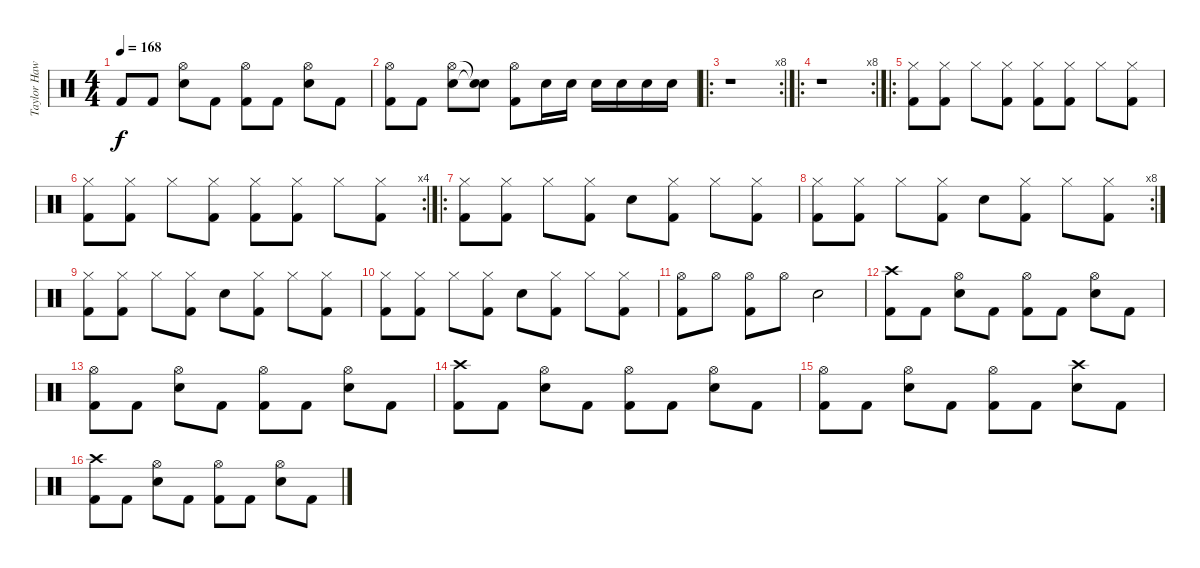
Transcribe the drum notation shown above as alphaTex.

\track ("Taylor Hawkins" "Taylor Haw") {instrument percussion}
\staff {score}
\articulation defaults
\ts (4 4)
\tempo 168
\clef neutral
\ks c "Kick (hit) 2".8{dy f} "Kick (hit) 2".8
("Hi-Hat (open)" "Snare (hit) 2").8 "Kick (hit) 2".8 ("Hi-Hat (open)" "Kick (hit) 2").8 "Kick (hit) 2".8 ("Hi-Hat (open)" "Snare (hit) 2").8 "Kick (hit) 2".8 |
("Hi-Hat (open)" "Kick (hit) 2").8 "Kick (hit) 2".8 ("Hi-Hat (open)" "Snare (hit) 2").8 ("Snare (hit)"{t} "Snare (hit)"{t}).8 ("Hi-Hat (open)" "Kick (hit) 2").8 "Snare (hit) 2".16 "Snare (hit) 2".16 "Snare (hit) 2".16 "Snare (hit) 2".16 "Snare (hit) 2".16 "Snare (hit) 2".16 |
\ro
\rc 8
r.1 |
\ro
\rc 8
r.1 |
\ro
("Hi-Hat (closed)" "Kick (hit) 2").8 ("Hi-Hat (closed)" "Kick (hit) 2").8 "Hi-Hat (closed)".8 ("Hi-Hat (closed)" "Kick (hit) 2").8 ("Hi-Hat (closed)" "Kick (hit) 2").8 ("Hi-Hat (closed)" "Kick (hit) 2").8 "Hi-Hat (closed)".8 ("Hi-Hat (closed)" "Kick (hit) 2").8 |
\rc 4
("Hi-Hat (closed)" "Kick (hit) 2").8 ("Hi-Hat (closed)" "Kick (hit) 2").8 "Hi-Hat (closed)".8 ("Hi-Hat (closed)" "Kick (hit) 2").8 ("Hi-Hat (closed)" "Kick (hit) 2").8 ("Hi-Hat (closed)" "Kick (hit) 2").8 "Hi-Hat (closed)".8 ("Hi-Hat (closed)" "Kick (hit) 2").8 |
\ro
("Hi-Hat (closed)" "Kick (hit) 2").8 ("Hi-Hat (closed)" "Kick (hit) 2").8 "Hi-Hat (closed)".8 ("Hi-Hat (closed)" "Kick (hit) 2").8 "Snare (hit) 2".8 ("Hi-Hat (closed)" "Kick (hit) 2").8 "Hi-Hat (closed)".8 ("Hi-Hat (closed)" "Kick (hit) 2").8 |
\rc 8
("Hi-Hat (closed)" "Kick (hit) 2").8 ("Hi-Hat (closed)" "Kick (hit) 2").8 "Hi-Hat (closed)".8 ("Hi-Hat (closed)" "Kick (hit) 2").8 "Snare (hit) 2".8 ("Hi-Hat (closed)" "Kick (hit) 2").8 "Hi-Hat (closed)".8 ("Hi-Hat (closed)" "Kick (hit) 2").8 |
("Hi-Hat (closed)" "Kick (hit) 2").8 ("Hi-Hat (closed)" "Kick (hit) 2").8 "Hi-Hat (closed)".8 ("Hi-Hat (closed)" "Kick (hit) 2").8 "Snare (hit) 2".8 ("Hi-Hat (closed)" "Kick (hit) 2").8 "Hi-Hat (closed)".8 ("Hi-Hat (closed)" "Kick (hit) 2").8 |
("Hi-Hat (closed)" "Kick (hit) 2").8 ("Hi-Hat (closed)" "Kick (hit) 2").8 "Hi-Hat (closed)".8 ("Hi-Hat (closed)" "Kick (hit) 2").8 "Snare (hit) 2".8 ("Hi-Hat (closed)" "Kick (hit) 2").8 "Hi-Hat (closed)".8 ("Hi-Hat (closed)" "Kick (hit) 2").8 |
("Hi-Hat (open)" "Kick (hit) 2").8 "Hi-Hat (open)".8 ("Hi-Hat (open)" "Kick (hit) 2").8 "Hi-Hat (open)".8 "Snare (hit) 2".2 |
("Crash high (hit)" "Kick (hit) 2").8 "Kick (hit) 2".8 ("Hi-Hat (open)" "Snare (hit) 2").8 "Kick (hit) 2".8 ("Hi-Hat (open)" "Kick (hit) 2").8 "Kick (hit) 2".8 ("Hi-Hat (open)" "Snare (hit) 2").8 "Kick (hit) 2".8 |
("Hi-Hat (open)" "Kick (hit) 2").8 "Kick (hit) 2".8 ("Hi-Hat (open)" "Snare (hit) 2").8 "Kick (hit) 2".8 ("Hi-Hat (open)" "Kick (hit) 2").8 "Kick (hit) 2".8 ("Hi-Hat (open)" "Snare (hit) 2").8 "Kick (hit) 2".8 |
("Crash high (hit)" "Kick (hit) 2").8 "Kick (hit) 2".8 ("Hi-Hat (open)" "Snare (hit) 2").8 "Kick (hit) 2".8 ("Hi-Hat (open)" "Kick (hit) 2").8 "Kick (hit) 2".8 ("Hi-Hat (open)" "Snare (hit) 2").8 "Kick (hit) 2".8 |
("Hi-Hat (open)" "Kick (hit) 2").8 "Kick (hit) 2".8 ("Hi-Hat (open)" "Snare (hit) 2").8 "Kick (hit) 2".8 ("Hi-Hat (open)" "Kick (hit) 2").8 "Kick (hit) 2".8 ("Crash high (hit)" "Snare (hit) 2").8 "Kick (hit) 2".8 |
("Crash high (hit)" "Kick (hit) 2").8 "Kick (hit) 2".8 ("Hi-Hat (open)" "Snare (hit) 2").8 "Kick (hit) 2".8 ("Hi-Hat (open)" "Kick (hit) 2").8 "Kick (hit) 2".8 ("Hi-Hat (open)" "Snare (hit) 2").8 "Kick (hit) 2".8
